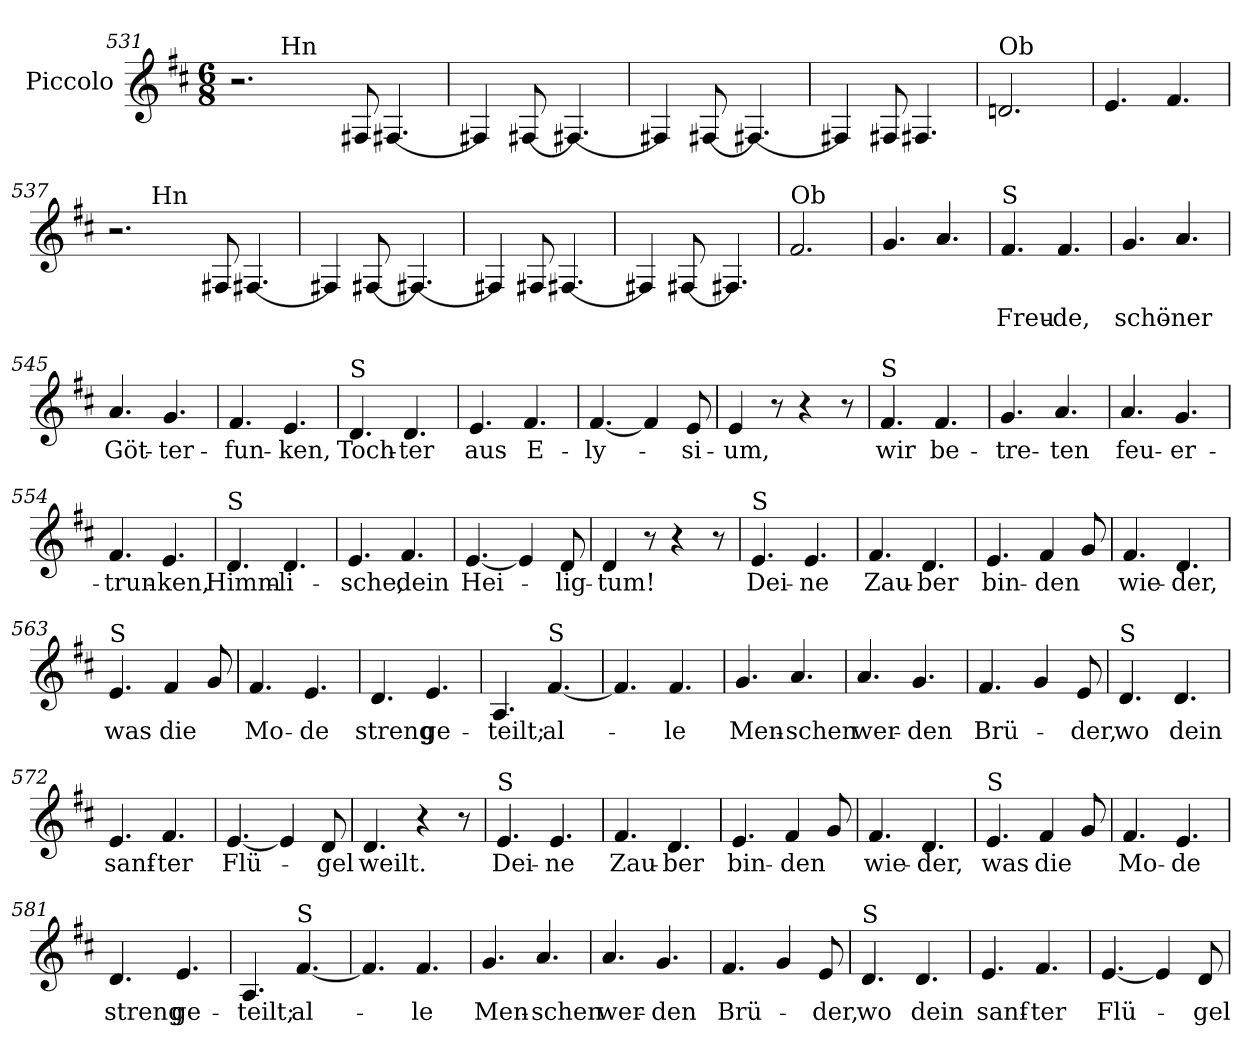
**kern	**text
*part1	*part1
*staff1	*staff1
*I"Piccolo	*
*I'Picc	*
*clefG2	*
*ITrd-7c-12	*
*k[f#c#]	*
*M6/8	*
=531	=531
*^	*
2.r	4ryy	.
!	!LO:TX:a:t=Hn	!
.	1ryy	.
8f#X	.	.
[4.f#X	.	.
*v	*v	*
=532	=532
4f#X]	.
[8f#X	.
4.f#X_	.
=533	=533
4f#X]	.
[8f#X	.
4.f#X_	.
=534	=534
4f#X]	.
8f#X	.
4.f#X	.
=535	=535
!LO:TX:a:t=Ob	!
2.ddn	.
=536	=536
4.ee	.
4.ff#	.
=537	=537
*^	*
2.r	4ryy	.
!	!LO:TX:a:t=Hn	!
.	1ryy	.
8f#X	.	.
[4.f#X	.	.
*v	*v	*
=538	=538
4f#X]	.
[8f#X	.
4.f#X_	.
=539	=539
4f#X]	.
8f#X	.
[4.f#X	.
=540	=540
4f#X]	.
[8f#X	.
4.f#X]	.
=541	=541
!LO:TX:a:t=Ob	!
2.ff#	.
!!LO:PB:g=z
=542	=542
4.gg	.
4.aa	.
=543	=543
!LO:TX:a:t=S	!
!	!LO:LY:b
4.ff#	Freu-
!	!LO:LY:b
4.ff#	-de,
=544	=544
!	!LO:LY:b
4.gg	schö-
!	!LO:LY:b
4.aa	-ner
=545	=545
!	!LO:LY:b
4.aa	Göt-
!	!LO:LY:b
4.gg	-ter-
=546	=546
!	!LO:LY:b
4.ff#	-fun-
!	!LO:LY:b
4.ee	-ken,
=547	=547
!LO:TX:a:t=S	!
!	!LO:LY:b
4.dd	Toch-
!	!LO:LY:b
4.dd	-ter
=548	=548
!	!LO:LY:b
4.ee	aus
!	!LO:LY:b
4.ff#	E-
=549	=549
!	!LO:LY:b
[4.ff#	-ly-
4ff#]	.
!	!LO:LY:b
8ee	-si-
=550	=550
!	!LO:LY:b
4ee	-um,
8r	.
4r	.
8r	.
=551	=551
!LO:TX:a:t=S	!
!	!LO:LY:b
4.ff#	wir
!	!LO:LY:b
4.ff#	be-
!!LO:PB:g=z
=552	=552
!	!LO:LY:b
4.gg	-tre-
!	!LO:LY:b
4.aa	-ten
=553	=553
!	!LO:LY:b
4.aa	feu-
!	!LO:LY:b
4.gg	-er-
=554	=554
!	!LO:LY:b
4.ff#	-trun-
!	!LO:LY:b
4.ee	-ken,
=555	=555
!LO:TX:a:t=S	!
!	!LO:LY:b
4.dd	Himm-
!	!LO:LY:b
4.dd	-li-
=556	=556
!	!LO:LY:b
4.ee	-sche,
!	!LO:LY:b
4.ff#	dein
=557	=557
!	!LO:LY:b
[4.ee	Hei-
4ee]	.
!	!LO:LY:b
8dd	-lig-
=558	=558
!	!LO:LY:b
4dd	-tum!
8r	.
4r	.
8r	.
=559	=559
!LO:TX:a:t=S	!
!	!LO:LY:b
4.ee	Dei-
!	!LO:LY:b
4.ee	-ne
=560	=560
!	!LO:LY:b
4.ff#	Zau-
!	!LO:LY:b
4.dd	-ber
=561	=561
!	!LO:LY:b
4.ee	bin-
!	!LO:LY:b
4ff#	-den
8gg	.
=562	=562
!	!LO:LY:b
4.ff#	wie-
!	!LO:LY:b
4.dd	-der,
!!LO:PB:g=z
=563	=563
!LO:TX:a:t=S	!
!	!LO:LY:b
4.ee	was
!	!LO:LY:b
4ff#	die
8gg	.
=564	=564
!	!LO:LY:b
4.ff#	Mo-
!	!LO:LY:b
4.ee	-de
=565	=565
!	!LO:LY:b
4.dd	streng
!	!LO:LY:b
4.ee	ge-
=566	=566
!	!LO:LY:b
4.a	-teilt;
!LO:TX:a:t=S	!
!	!LO:LY:b
[4.ff#	al-
=567	=567
4.ff#]	.
!	!LO:LY:b
4.ff#	-le
=568	=568
!	!LO:LY:b
4.gg	Men-
!	!LO:LY:b
4.aa	-schen
=569	=569
!	!LO:LY:b
4.aa	wer-
!	!LO:LY:b
4.gg	-den
=570	=570
!	!LO:LY:b
4.ff#	Brü-
4gg	.
!	!LO:LY:b
8ee	-der,
=571	=571
!LO:TX:a:t=S	!
!	!LO:LY:b
4.dd	wo
!	!LO:LY:b
4.dd	dein
=572	=572
!	!LO:LY:b
4.ee	sanf-
!	!LO:LY:b
4.ff#	-ter
=573	=573
!	!LO:LY:b
[4.ee	Flü-
4ee]	.
!	!LO:LY:b
8dd	-gel
!!LO:PB:g=z
=574	=574
!	!LO:LY:b
4.dd	weilt.
4r	.
8r	.
=575	=575
!LO:TX:a:t=S	!
!	!LO:LY:b
4.ee	Dei-
!	!LO:LY:b
4.ee	-ne
=576	=576
!	!LO:LY:b
4.ff#	Zau-
!	!LO:LY:b
4.dd	-ber
=577	=577
!	!LO:LY:b
4.ee	bin-
!	!LO:LY:b
4ff#	-den
8gg	.
=578	=578
!	!LO:LY:b
4.ff#	wie-
!	!LO:LY:b
4.dd	-der,
=579	=579
!LO:TX:a:t=S	!
!	!LO:LY:b
4.ee	was
!	!LO:LY:b
4ff#	die
8gg	.
=580	=580
!	!LO:LY:b
4.ff#	Mo-
!	!LO:LY:b
4.ee	-de
=581	=581
!	!LO:LY:b
4.dd	streng
!	!LO:LY:b
4.ee	ge-
=582	=582
!	!LO:LY:b
4.a	-teilt;
!LO:TX:a:t=S	!
!	!LO:LY:b
[4.ff#	al-
=583	=583
4.ff#]	.
!	!LO:LY:b
4.ff#	-le
=584	=584
!	!LO:LY:b
4.gg	Men-
!	!LO:LY:b
4.aa	-schen
!!LO:PB:g=z
=585	=585
!	!LO:LY:b
4.aa	wer-
!	!LO:LY:b
4.gg	-den
=586	=586
!	!LO:LY:b
4.ff#	Brü-
4gg	.
!	!LO:LY:b
8ee	-der,
=587	=587
!LO:TX:a:t=S	!
!	!LO:LY:b
4.dd	wo
!	!LO:LY:b
4.dd	dein
=588	=588
!	!LO:LY:b
4.ee	sanf-
!	!LO:LY:b
4.ff#	-ter
=589	=589
!	!LO:LY:b
[4.ee	Flü-
4ee]	.
!	!LO:LY:b
8dd	-gel
=	=
*-	*-
